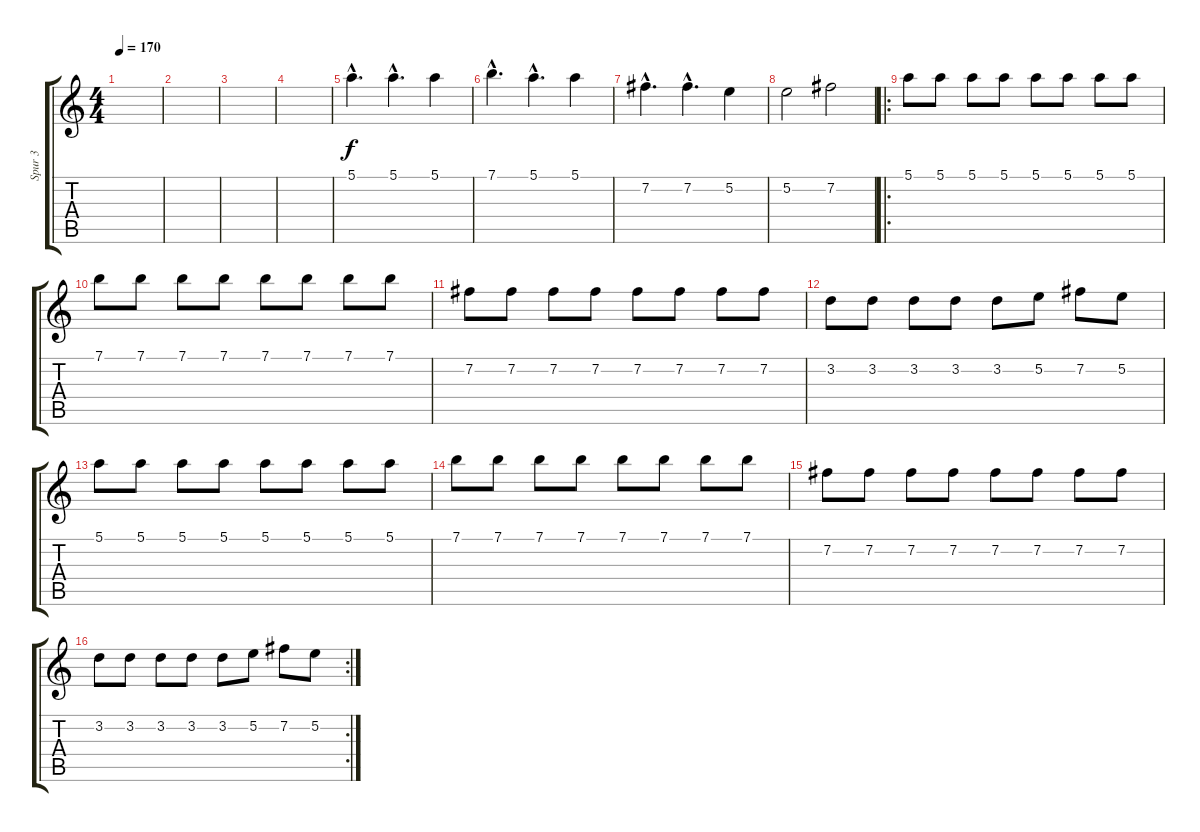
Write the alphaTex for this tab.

\track ("Spur 3" "Spur 3") {instrument distortionguitar}
\staff {score tabs}
\tuning (E4 B3 G3 D3 A2 E2) {hide}
\ts (4 4)
\tempo 170
\clef g2
\ks c
|
|
|
|
5.1{hac}.4{d} 5.1{hac}.4{d} 5.1.4 |
7.1{hac}.4{d} 5.1{hac}.4{d} 5.1.4 |
7.2{hac}.4{d} 7.2{hac}.4{d} 5.2.4 |
5.2.2 7.2.2 |
\ro
5.1.8 5.1.8 5.1.8 5.1.8 5.1.8 5.1.8 5.1.8 5.1.8 |
7.1.8 7.1.8 7.1.8 7.1.8 7.1.8 7.1.8 7.1.8 7.1.8 |
7.2.8 7.2.8 7.2.8 7.2.8 7.2.8 7.2.8 7.2.8 7.2.8 |
3.2.8 3.2.8 3.2.8 3.2.8 3.2.8 5.2.8 7.2.8 5.2.8 |
5.1.8 5.1.8 5.1.8 5.1.8 5.1.8 5.1.8 5.1.8 5.1.8 |
7.1.8 7.1.8 7.1.8 7.1.8 7.1.8 7.1.8 7.1.8 7.1.8 |
7.2.8 7.2.8 7.2.8 7.2.8 7.2.8 7.2.8 7.2.8 7.2.8 |
\rc 2
3.2.8 3.2.8 3.2.8 3.2.8 3.2.8 5.2.8 7.2.8 5.2.8
